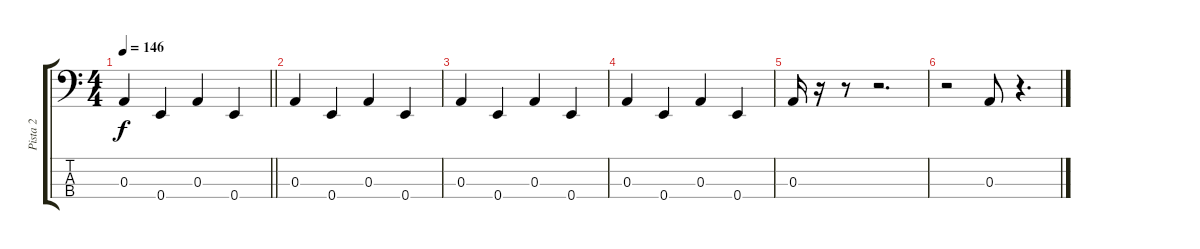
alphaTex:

\track ("Pista 2" "Pista 2") {instrument electricbassfinger}
\staff {score tabs}
\tuning (G2 D2 A1 E1) {hide}
\ts (4 4)
\tempo 146
\clef f4
\barLineRight lightlight
\ks c
0.3.4{dy f} 0.4.4 0.3.4 0.4.4 |
0.3.4 0.4.4 0.3.4 0.4.4 |
0.3.4 0.4.4 0.3.4 0.4.4 |
0.3.4 0.4.4 0.3.4 0.4.4 |
0.3.16 r.16 r.8 r.2{d} |
r.2 0.3.8 r.4{d}
